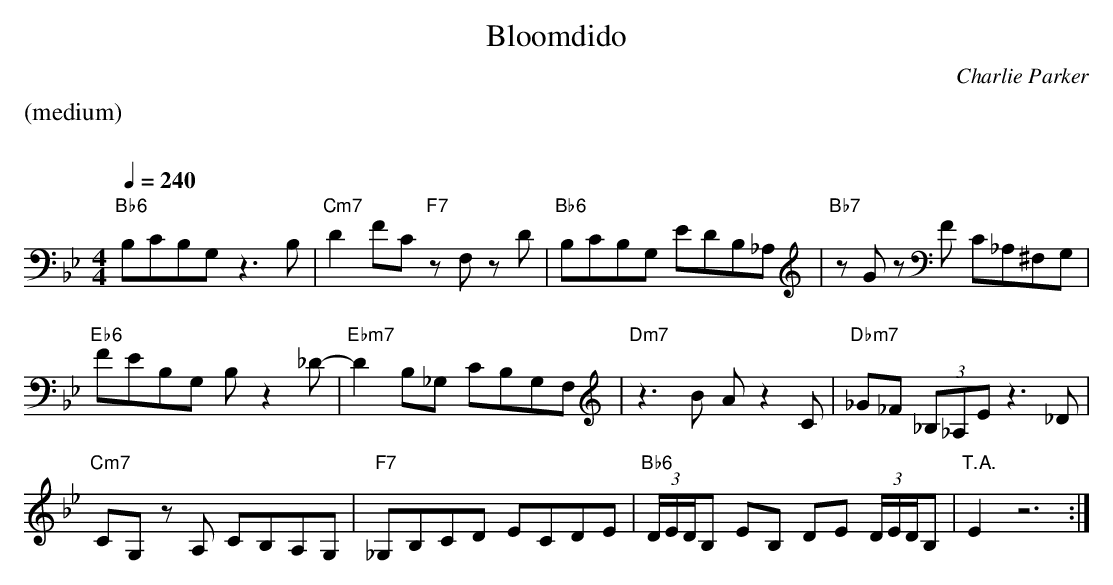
X:1
T:Bloomdido
M:4/4
L:1/8
C:Charlie Parker
Q:1/4=240
K:Bb
%%text (medium)
%%vskip 20
"Bb6"B,CB,G, z3B, | "Cm7"D2FC "F7"zF, zD | "Bb6"B,CB,G, EDB,_A, | "Bb7"zG zF C_A,^F,G, |
"Eb6"FEB,G, B,z2_D- | "Ebm7"D2B,_G, CB,G,F, | "Dm7"z3B Az2C | "Dbm7"_G_F (3_B,_A,E z3_D |
"Cm7"CG, zA, CB,A,G, | "F7"_G,B,CD ECDE | "Bb6"(3D/E/D/B, EB, DE (3D/E/D/B, | "T.A."E2z6 :|
